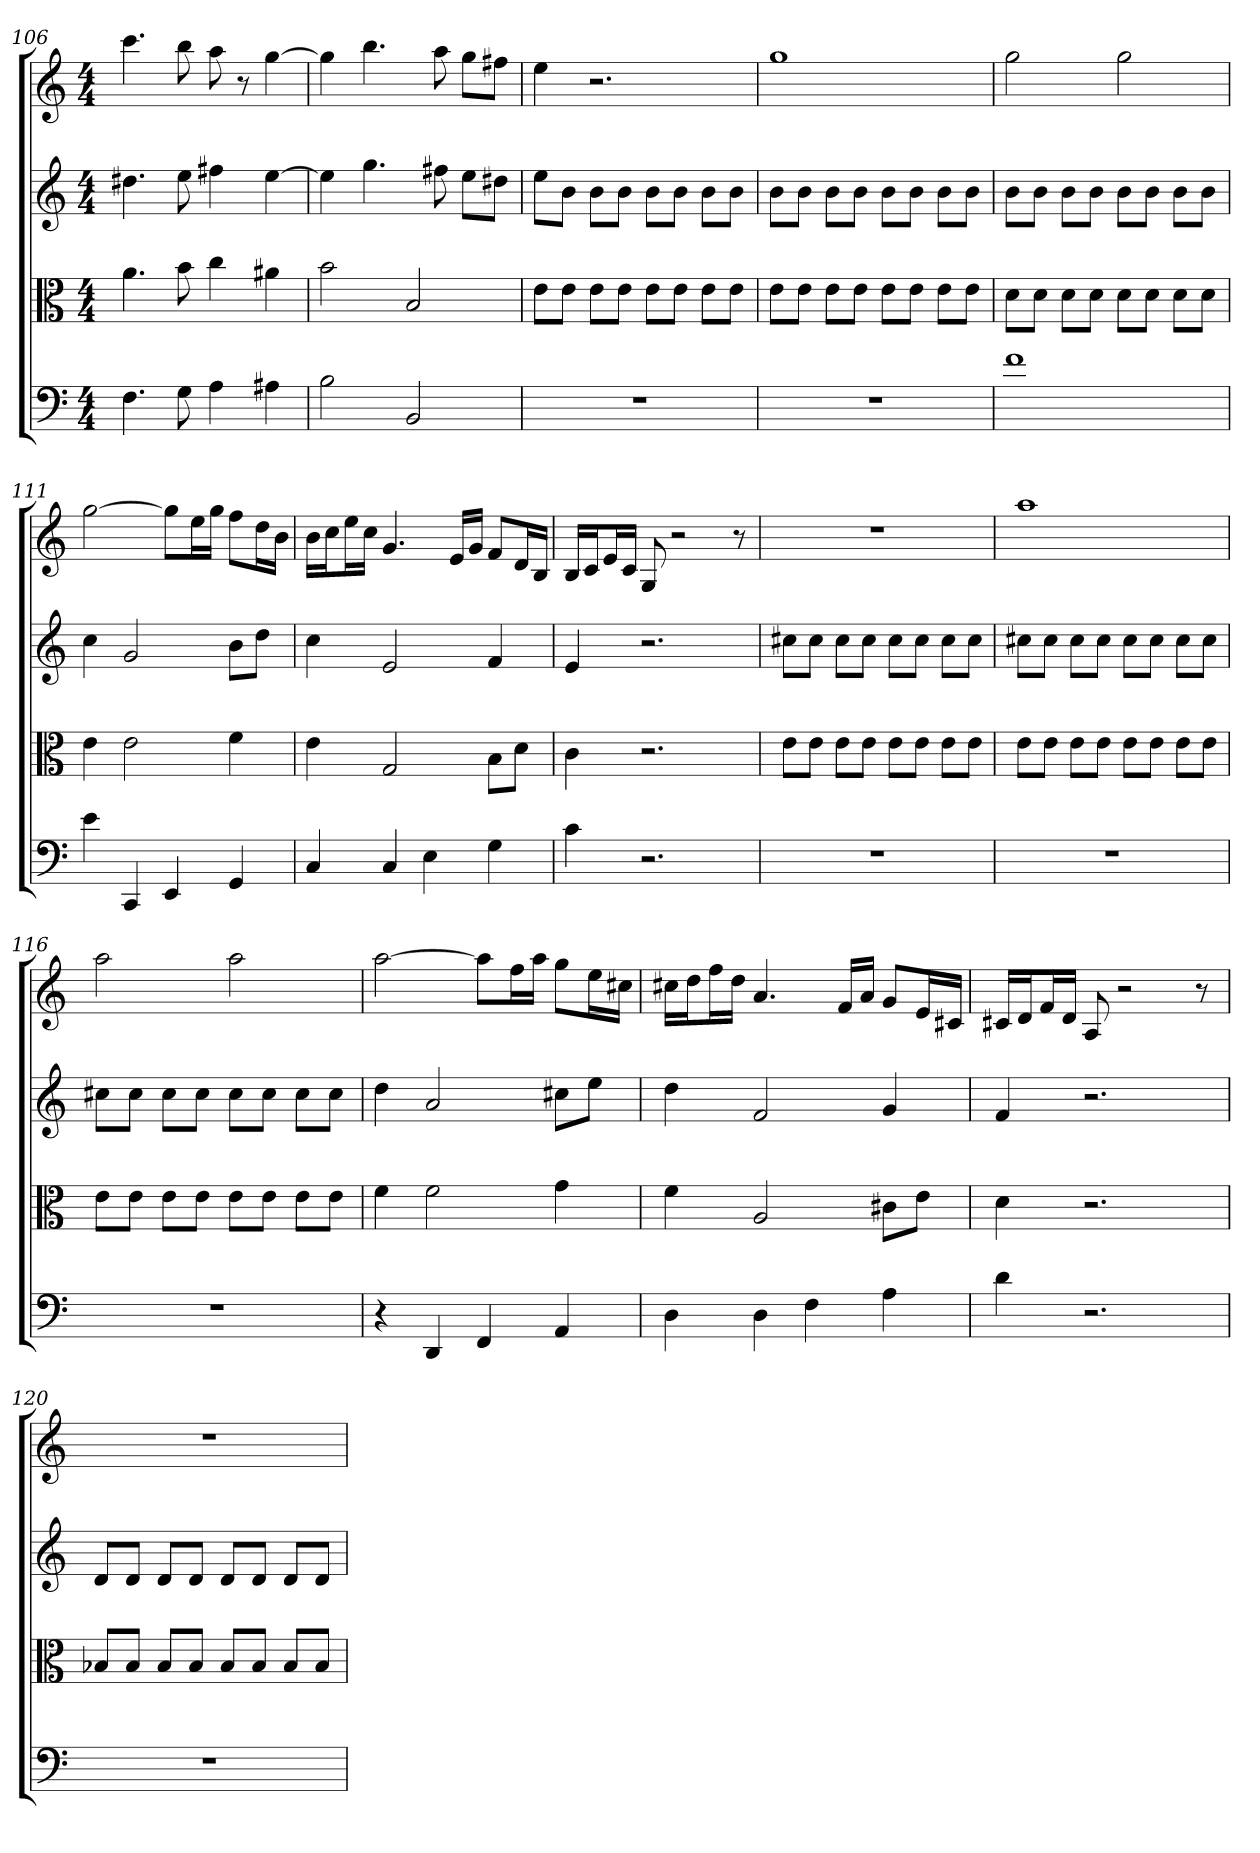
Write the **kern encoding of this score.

**kern	**kern	**kern	**kern
*part4	*part3	*part2	*part1
*staff4	*staff3	*staff2	*staff1
*clefF4	*clefC3	*	*
*k[]	*k[]	*k[]	*k[]
*C:	*C:	*C:	*C:
*M4/4	*M4/4	*M4/4	*M4/4
=106	=106	=106	=106
4.F	4.a	4.dd#X	4.ccc
8G	8b	8ee	8bb
4A	4cc	4ff#X	8aa
.	.	.	8r
4A#X	4a#X	[4ee	[4gg
=107	=107	=107	=107
2B	2b	4ee]	4gg]
.	.	4.gg	4.bb
2BB	2B	.	.
.	.	8ff#X	8aa
.	.	8eeL	8ggL
.	.	8dd#XJ	8ff#XJ
=108	=108	=108	=108
1r	8e\L	8eeL	4ee
.	8e\J	8bJ	.
.	8e\L	8bL	2.r
.	8e\J	8bJ	.
.	8e\L	8bL	.
.	8e\J	8bJ	.
.	8e\L	8bL	.
.	8e\J	8bJ	.
=109	=109	=109	=109
1r	8e\L	8bL	1gg
.	8e\J	8bJ	.
.	8e\L	8bL	.
.	8e\J	8bJ	.
.	8e\L	8bL	.
.	8e\J	8bJ	.
.	8e\L	8bL	.
.	8e\J	8bJ	.
=110	=110	=110	=110
1f	8d\L	8bL	2gg
.	8d\J	8bJ	.
.	8d\L	8bL	.
.	8d\J	8bJ	.
.	8d\L	8bL	2gg
.	8d\J	8bJ	.
.	8d\L	8bL	.
.	8d\J	8bJ	.
=111	=111	=111	=111
4e	4e	4cc	[2gg
4CC	2e	2g	.
4EE	.	.	8ggL]
.	.	.	16eeL
.	.	.	16ggJJ
4GG	4f	8bL	8ffL
.	.	8ddJ	16ddL
.	.	.	16bJJ
=112	=112	=112	=112
4C	4e	4cc	16bLL
.	.	.	16ccJ
.	.	.	16eeL
.	.	.	16ccJJ
4C	2G	2e	4.g
4E	.	.	.
.	.	.	16eLL
.	.	.	16gJJ
4G	8B\L	4f	8fL
.	8d\J	.	16dL
.	.	.	16BJJ
=113	=113	=113	=113
4c	4c	4e	16BLL
.	.	.	16cJ
.	.	.	16eL
.	.	.	16cJJ
2.r	2.r	2.r	8G
.	.	.	2r
.	.	.	8r
=114	=114	=114	=114
1r	8e\L	8cc#XL	1r
.	8e\J	8cc#J	.
.	8e\L	8cc#L	.
.	8e\J	8cc#J	.
.	8e\L	8cc#L	.
.	8e\J	8cc#J	.
.	8e\L	8cc#L	.
.	8e\J	8cc#J	.
=115	=115	=115	=115
1r	8e\L	8cc#XL	1aa
.	8e\J	8cc#J	.
.	8e\L	8cc#L	.
.	8e\J	8cc#J	.
.	8e\L	8cc#L	.
.	8e\J	8cc#J	.
.	8e\L	8cc#L	.
.	8e\J	8cc#J	.
=116	=116	=116	=116
1r	8e\L	8cc#XL	2aa
.	8e\J	8cc#J	.
.	8e\L	8cc#L	.
.	8e\J	8cc#J	.
.	8e\L	8cc#L	2aa
.	8e\J	8cc#J	.
.	8e\L	8cc#L	.
.	8e\J	8cc#J	.
=117	=117	=117	=117
4r	4f	4dd	[2aa
4DD	2f	2a	.
4FF	.	.	8aaL]
.	.	.	16ffL
.	.	.	16aaJJ
4AA	4g	8cc#XL	8ggL
.	.	8eeJ	16eeL
.	.	.	16cc#XJJ
=118	=118	=118	=118
4D	4f	4dd	16cc#XLL
.	.	.	16ddJ
.	.	.	16ffL
.	.	.	16ddJJ
4D	2A	2f	4.a
4F	.	.	.
.	.	.	16fLL
.	.	.	16aJJ
4A	8c#X\L	4g	8gL
.	8e\J	.	16eL
.	.	.	16c#XJJ
=119	=119	=119	=119
4d	4d	4f	16c#XLL
.	.	.	16dJ
.	.	.	16fL
.	.	.	16dJJ
2.r	2.r	2.r	8A
.	.	.	2r
.	.	.	8r
=120	=120	=120	=120
1r	8B-X/L	8dL	1r
.	8B-/J	8dJ	.
.	8B-/L	8dL	.
.	8B-/J	8dJ	.
.	8B-/L	8dL	.
.	8B-/J	8dJ	.
.	8B-/L	8dL	.
.	8B-/J	8dJ	.
=	=	=	=
*-	*-	*-	*-
